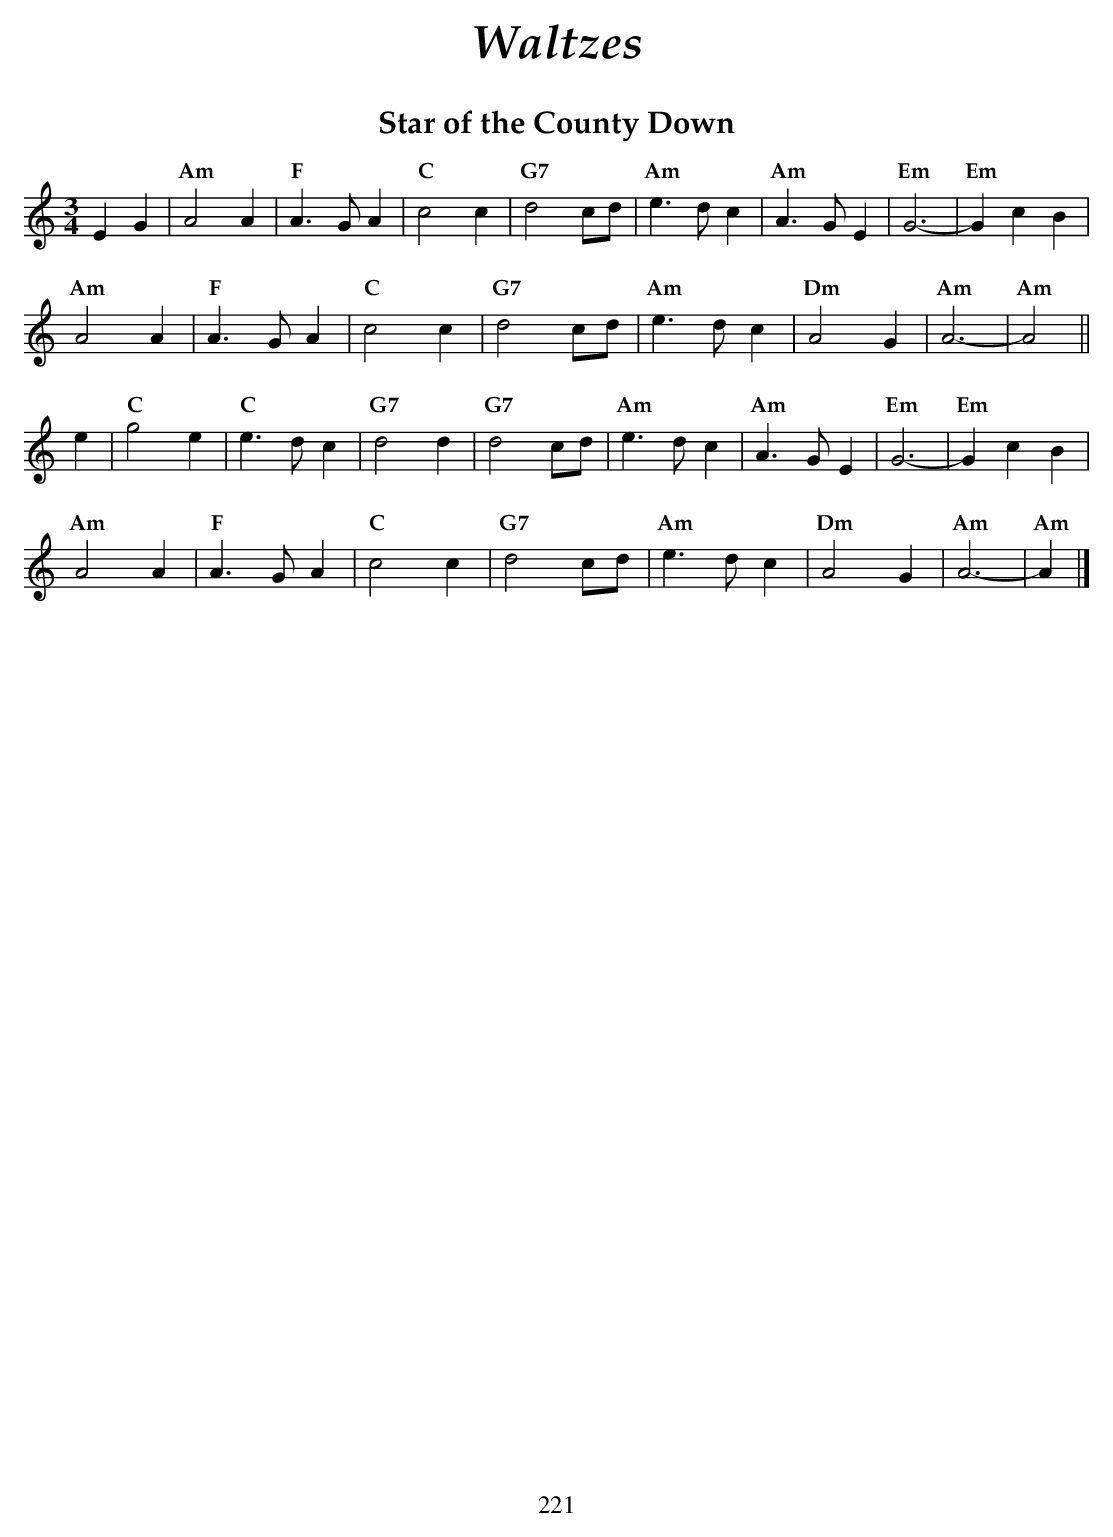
X:1
T:Star of the County Down
M:3/4
L:1/4
K:Am
EG |\
"Am" A2  A | "F"  A>G A | "C"  c2 c | "G7" d2 c/2d/2 |\
"Am" e>d c | "Am" A>G E | "Em" G3-  | "Em" G  c B    |
"Am" A2  A | "F"  A>G A | "C"  c2 c | "G7" d2 c/2d/2 |\
"Am" e>d c | "Dm" A2  G | "Am" A3-  | "Am" A2        ||
e |\
"C"  g2  e | "C"  e>d c | "G7" d2 d | "G7" d2 c/2d/2 |\
"Am" e>d c | "Am" A>G E | "Em" G3-  | "Em" G  c B    |
"Am" A2  A | "F"  A>G A | "C"  c2 c | "G7" d2 c/2d/2 |\
"Am" e>d c | "Dm" A2  G | "Am" A3-  | "Am" A         |]
